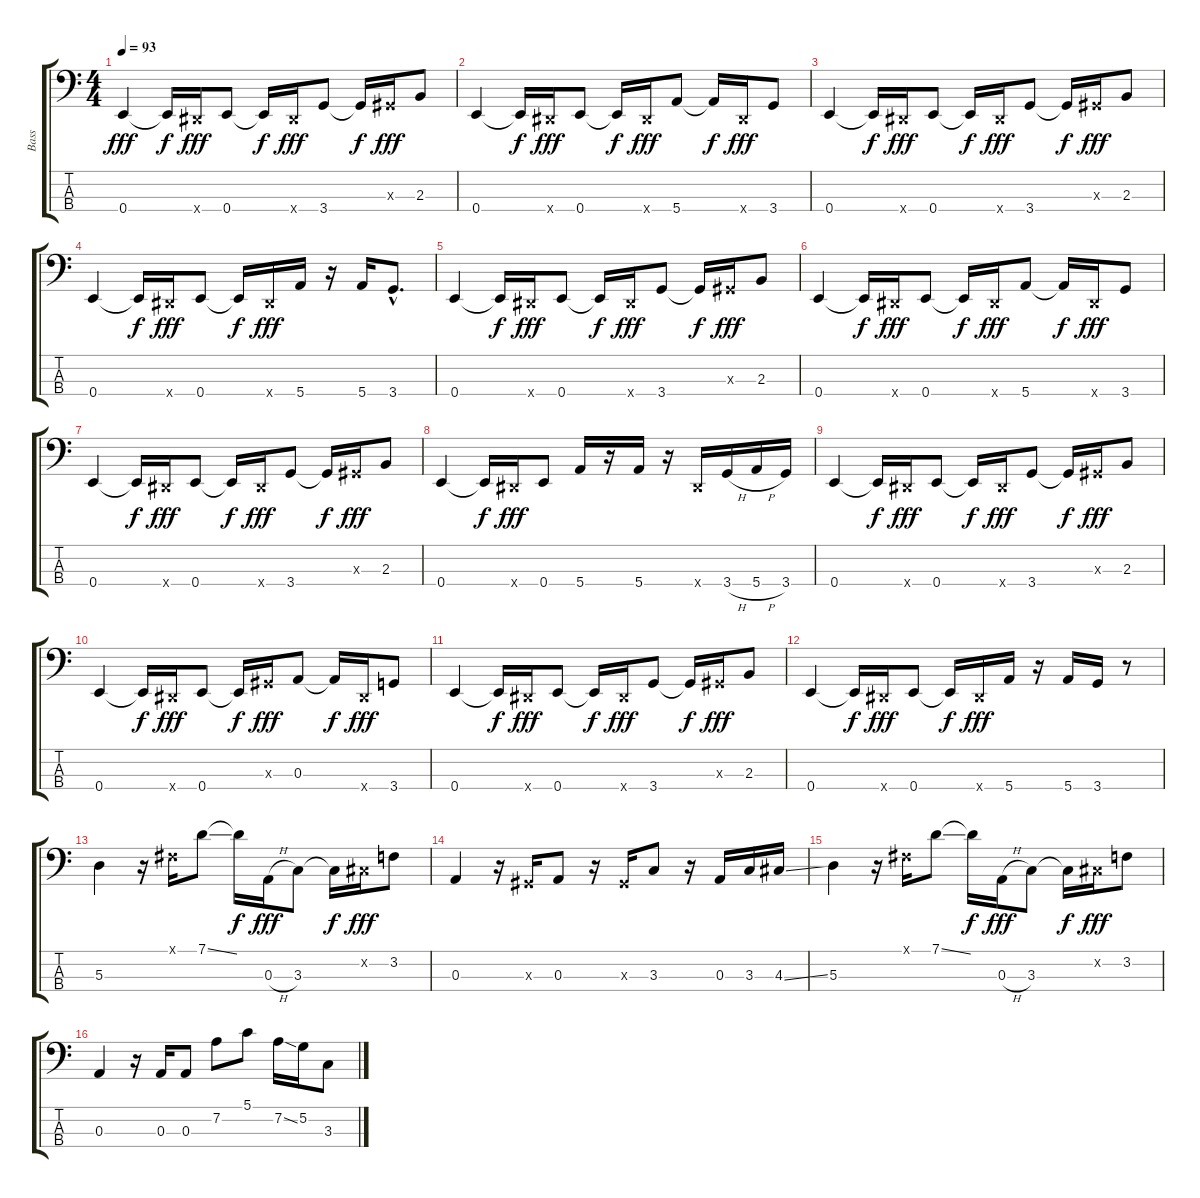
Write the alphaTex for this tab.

\track ("Bass" "Bass") {instrument electricbassfinger}
\staff {score tabs}
\tuning (G2 D2 A1 E1) {hide}
\ts (4 4)
\tempo 93
\clef f4
\ks c
0.4.4{dy fff instrument electricbassfinger} 0.4{t}.16{dy f} -1.4{x}.16{dy fff} 0.4.8 0.4{t}.16{dy f} -1.4{x}.16{dy fff} 3.4.8 3.4{t}.16{dy f} -1.3{x}.16{dy fff} 2.3.8 |
0.4.4 0.4{t}.16{dy f} -1.4{x}.16{dy fff} 0.4.8 0.4{t}.16{dy f} -1.4{x}.16{dy fff} 5.4.8 5.4{t}.16{dy f} -1.4{x}.16{dy fff} 3.4.8 |
0.4.4 0.4{t}.16{dy f} -1.4{x}.16{dy fff} 0.4.8 0.4{t}.16{dy f} -1.4{x}.16{dy fff} 3.4.8 3.4{t}.16{dy f} -1.3{x}.16{dy fff} 2.3.8 |
0.4.4 0.4{t}.16{dy f} -1.4{x}.16{dy fff} 0.4.8 0.4{t}.16{dy f} -1.4{x}.16{dy fff} 5.4.16 r.16 5.4.16 3.4{hac}.8{d} |
0.4.4 0.4{t}.16{dy f} -1.4{x}.16{dy fff} 0.4.8 0.4{t}.16{dy f} -1.4{x}.16{dy fff} 3.4.8 3.4{t}.16{dy f} -1.3{x}.16{dy fff} 2.3.8 |
0.4.4 0.4{t}.16{dy f} -1.4{x}.16{dy fff} 0.4.8 0.4{t}.16{dy f} -1.4{x}.16{dy fff} 5.4.8 5.4{t}.16{dy f} -1.4{x}.16{dy fff} 3.4.8 |
0.4.4 0.4{t}.16{dy f} -1.4{x}.16{dy fff} 0.4.8 0.4{t}.16{dy f} -1.4{x}.16{dy fff} 3.4.8 3.4{t}.16{dy f} -1.3{x}.16{dy fff} 2.3.8 |
0.4.4 0.4{t}.16{dy f} -1.4{x}.16{dy fff} 0.4.8 5.4.16 r.16 5.4.16 r.16 -1.4{x}.16 3.4{h}.16 5.4{h}.16 3.4.16 |
0.4.4 0.4{t}.16{dy f} -1.4{x}.16{dy fff} 0.4.8 0.4{t}.16{dy f} -1.4{x}.16{dy fff} 3.4.8 3.4{t}.16{dy f} -1.3{x}.16{dy fff} 2.3.8 |
0.4.4 0.4{t}.16{dy f} -1.4{x}.16{dy fff} 0.4.8 0.4{t}.16{dy f} -1.3{x}.16{dy fff} 0.3.8 0.3{t}.16{dy f} -1.4{x}.16{dy fff} 3.4.8 |
0.4.4 0.4{t}.16{dy f} -1.4{x}.16{dy fff} 0.4.8 0.4{t}.16{dy f} -1.4{x}.16{dy fff} 3.4.8 3.4{t}.16{dy f} -1.3{x}.16{dy fff} 2.3.8 |
0.4.4 0.4{t}.16{dy f} -1.4{x}.16{dy fff} 0.4.8 0.4{t}.16{dy f} -1.4{x}.16{dy fff} 5.4.16 r.16 5.4.16 3.4.16 r.8 |
5.3.4 r.16 -1.1{x}.16 7.1{ss}.8 7.1{t}.16{dy f} 0.3{h}.16{dy fff} 3.3.8 3.3{t}.16{dy f} -1.2{x}.16{dy fff} 3.2.8 |
0.3.4 r.16 -1.3{x}.16 0.3.8 r.16 -1.3{x}.16 3.3.8 r.16 0.3.16 3.3.16 4.3{ss}.16 |
5.3.4 r.16 -1.1{x}.16 7.1{ss}.8 7.1{t}.16{dy f} 0.3{h}.16{dy fff} 3.3.8 3.3{t}.16{dy f} -1.2{x}.16{dy fff} 3.2.8 |
0.3.4 r.16 0.3.16 0.3.8 7.2.8 5.1.8 7.2{ss}.16 5.2.16 3.3.8
